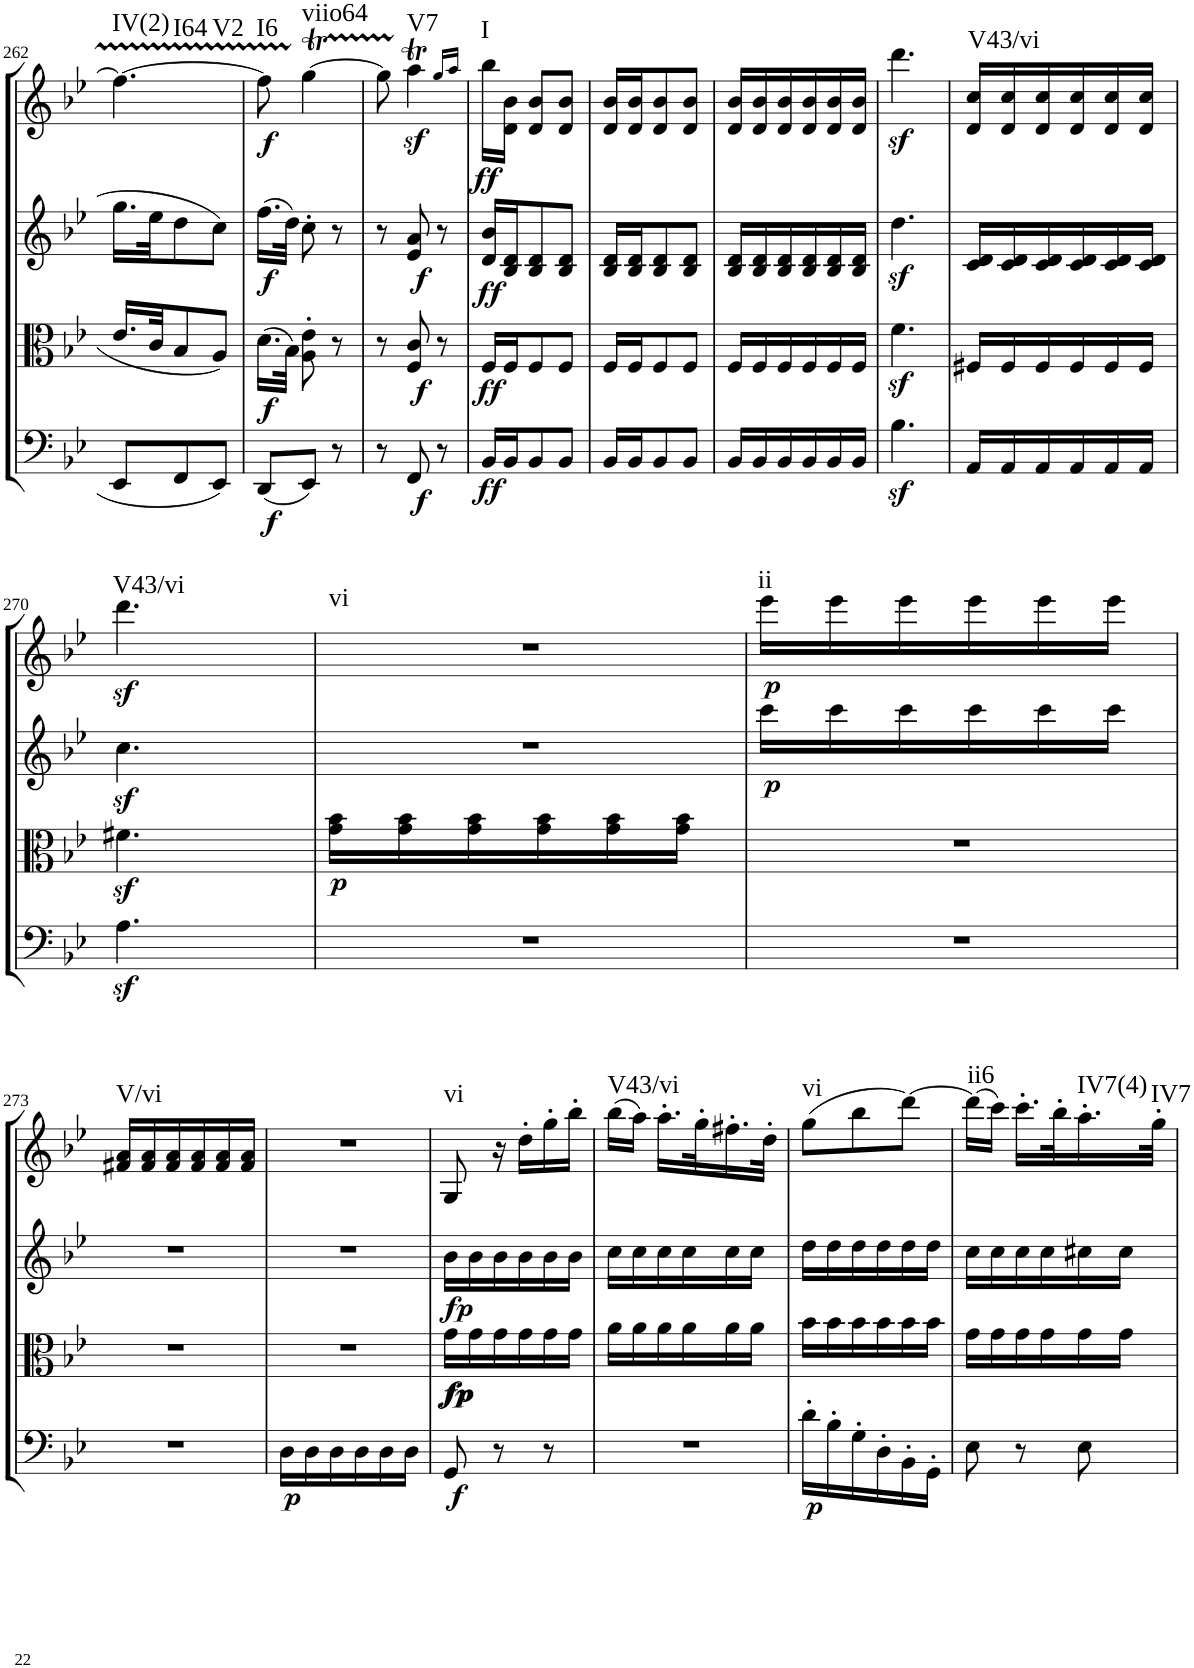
**kern	**dynam	**kern	**dynam	**kern	**dynam	**kern	**dynam	**harte
*part4	*part4	*part3	*part3	*part2	*part2	*part1	*part1	*part1
*staff4	*staff4	*staff3	*staff3	*staff2	*staff2	*staff1	*staff1	*
*I"Cello	*	*I"Viola	*	*I"2nd Violin	*	*I"1st Violin	*	*
*	*	*I'Vla	*	*I'Vln	*	*I'Vln	*	*
!!LO:PB:g=z
*clefF4	*	*clefC3	*	*clefG2	*	*clefG2	*	*
*k[b-e-]	*	*k[b-e-]	*	*k[b-e-]	*	*k[b-e-]	*	*
*B-:	*	*B-:	*	*B-:	*	*B-:	*	*
*M3/8	*	*M3/8	*	*M3/8	*	*M3/8	*	*
=262	=262	=262	=262	=262	=262	=262	=262	=262
!	!	!	!	!	!	!	!	!LO:H:n=1:kt=IV(2)
!	!	!	!	!	!	!	!	!LO:H:n=2:kt=I64
!	!	!	!	!	!	!	!	!LO:H:n=3:kt=V2
8EE-/L	.	16.e-/LL	.	16.gg\LL	.	4.ff\_	.	N N N
.	.	32c/JK	.	32ee-\JK	.	.	.	.
8FF/	.	8B-/	.	8dd\	.	.	.	.
8EE-/J	.	8A/J	.	8cc\J	.	.	.	.
=263	=263	=263	=263	=263	=263	=263	=263	=263
!	!LO:DY:b	!	!LO:DY:b	!	!LO:DY:b	!	!LO:DY:b	!LO:H:kt=I6
(8DD/L	f	(16.d\LL	f	(16.ff\LL	f	8ff\]	f	N
.	.	32B-\JJk)	.	32dd\JJk)	.	.	.	.
!	!	!	!	!	!	!	!	!LO:H:kt=viio64
8EE-/J)	.	8A\' 8e-\'	.	8cc'\	.	[4ggT\	.	N
8r	.	8r	.	8r	.	.	.	.
=264	=264	=264	=264	=264	=264	=264	=264	=264
8r	.	8r	.	8r	.	8ggTTT\]	.	.
!	!LO:DY:b	!	!LO:DY:b	!	!LO:DY:b	!	!LO:DY:b	!LO:H:kt=V7
8FF/	f	8F/ 8c/	f	8e-/ 8a/	f	4aat\	sf	N
8r	.	8r	.	8r	.	.	.	.
.	.	.	.	.	.	16qgg/LL	.	.
.	.	.	.	.	.	16qaa/JJ	.	.
=265	=265	=265	=265	=265	=265	=265	=265	=265
!	!LO:DY:b	!	!LO:DY:b	!	!LO:DY:b	!	!LO:DY:b	!LO:H:kt=I
16BB-/LL	ff	16F/LL	ff	16d/ 16b-/LL	ff	16bb-\LL	ff	N
16BB-/J	.	16F/J	.	16B-/ 16d/J	.	16d\ 16b-\JJ	.	.
8BB-/	.	8F/	.	8B-/ 8d/	.	8d/ 8b-/L	.	.
8BB-/J	.	8F/J	.	8B-/ 8d/J	.	8d/ 8b-/J	.	.
=266	=266	=266	=266	=266	=266	=266	=266	=266
16BB-/LL	.	16F/LL	.	16B-/ 16d/LL	.	16d/ 16b-/LL	.	.
16BB-/J	.	16F/J	.	16B-/ 16d/J	.	16d/ 16b-/J	.	.
8BB-/	.	8F/	.	8B-/ 8d/	.	8d/ 8b-/	.	.
8BB-/J	.	8F/J	.	8B-/ 8d/J	.	8d/ 8b-/J	.	.
=267	=267	=267	=267	=267	=267	=267	=267	=267
16BB-/LL	.	16F/LL	.	16B-/ 16d/LL	.	16d/ 16b-/LL	.	.
16BB-/	.	16F/	.	16B-/ 16d/	.	16d/ 16b-/	.	.
16BB-/	.	16F/	.	16B-/ 16d/	.	16d/ 16b-/	.	.
16BB-/	.	16F/	.	16B-/ 16d/	.	16d/ 16b-/	.	.
16BB-/	.	16F/	.	16B-/ 16d/	.	16d/ 16b-/	.	.
16BB-/JJ	.	16F/JJ	.	16B-/ 16d/JJ	.	16d/ 16b-/JJ	.	.
=268	=268	=268	=268	=268	=268	=268	=268	=268
4.B-z<\	.	4.fz<\	.	4.ddz<\	.	4.dddz<\	.	.
=269	=269	=269	=269	=269	=269	=269	=269	=269
!	!	!	!	!	!	!	!	!LO:H:kt=V43/vi
16AA/LL	.	16F#X/LL	.	16c/ 16d/LL	.	16d/ 16cc/LL	.	N
16AA/	.	16F#/	.	16c/ 16d/	.	16d/ 16cc/	.	.
16AA/	.	16F#/	.	16c/ 16d/	.	16d/ 16cc/	.	.
16AA/	.	16F#/	.	16c/ 16d/	.	16d/ 16cc/	.	.
16AA/	.	16F#/	.	16c/ 16d/	.	16d/ 16cc/	.	.
16AA/JJ	.	16F#/JJ	.	16c/ 16d/JJ	.	16d/ 16cc/JJ	.	.
!!LO:LB:g=z
=270	=270	=270	=270	=270	=270	=270	=270	=270
!	!	!	!	!	!	!	!LO:DY:b	!LO:H:kt=V43/vi
4.Az<\	.	4.f#Xz<\	.	4.ccz<\	.	4.ddd\	sf	N
=271	=271	=271	=271	=271	=271	=271	=271	=271
!	!	!	!LO:DY:b	!	!	!	!	!LO:H:kt=vi
4.r	.	16g\ 16b-\LL	p	4.r	.	4.r	.	N
.	.	16g\ 16b-\	.	.	.	.	.	.
.	.	16g\ 16b-\	.	.	.	.	.	.
.	.	16g\ 16b-\	.	.	.	.	.	.
.	.	16g\ 16b-\	.	.	.	.	.	.
.	.	16g\ 16b-\JJ	.	.	.	.	.	.
=272	=272	=272	=272	=272	=272	=272	=272	=272
!	!	!	!	!	!LO:DY:b	!	!LO:DY:b	!LO:H:kt=ii
4.r	.	4.r	.	16ccc\LL	p	16eee-\LL	p	N
.	.	.	.	16ccc\	.	16eee-\	.	.
.	.	.	.	16ccc\	.	16eee-\	.	.
.	.	.	.	16ccc\	.	16eee-\	.	.
.	.	.	.	16ccc\	.	16eee-\	.	.
.	.	.	.	16ccc\JJ	.	16eee-\JJ	.	.
!!LO:LB:g=z
=273	=273	=273	=273	=273	=273	=273	=273	=273
!	!	!	!	!	!	!	!	!LO:H:kt=V/vi
4.r	.	4.r	.	4.r	.	16f#X/ 16a/LL	.	N
.	.	.	.	.	.	16f#/ 16a/	.	.
.	.	.	.	.	.	16f#/ 16a/	.	.
.	.	.	.	.	.	16f#/ 16a/	.	.
.	.	.	.	.	.	16f#/ 16a/	.	.
.	.	.	.	.	.	16f#/ 16a/JJ	.	.
=274	=274	=274	=274	=274	=274	=274	=274	=274
!	!LO:DY:b	!	!	!	!	!	!	!
16D\LL	p	4.r	.	4.r	.	4.r	.	.
16D\	.	.	.	.	.	.	.	.
16D\	.	.	.	.	.	.	.	.
16D\	.	.	.	.	.	.	.	.
16D\	.	.	.	.	.	.	.	.
16D\JJ	.	.	.	.	.	.	.	.
=275	=275	=275	=275	=275	=275	=275	=275	=275
!	!LO:DY:b	!	!LO:DY:b	!	!	!	!	!
!	!	!	!LO:DY:n=1:b	!	!LO:DY:b	!	!	!LO:H:kt=vi
8GG/	f	16g\LL	fp fp	16b-\LL	fp	8G/	.	N
.	.	16g\	.	16b-\	.	.	.	.
8r	.	16g\	.	16b-\	.	16r	.	.
.	.	16g\	.	16b-\	.	16dd'\LL	.	.
8r	.	16g\	.	16b-\	.	16gg'\	.	.
.	.	16g\JJ	.	16b-\JJ	.	16bb-'\JJ	.	.
=276	=276	=276	=276	=276	=276	=276	=276	=276
!	!	!	!	!	!	!	!	!LO:H:kt=V43/vi
4.r	.	16a\LL	.	16cc\LL	.	(16bb-\LL	.	N
.	.	16a\	.	16cc\	.	16aa\JJ)	.	.
.	.	16a\	.	16cc\	.	16.aa'\LL	.	.
.	.	16a\	.	16cc\	.	.	.	.
.	.	.	.	.	.	32gg'\K	.	.
.	.	16a\	.	16cc\	.	16.ff#X'\	.	.
.	.	16a\JJ	.	16cc\JJ	.	.	.	.
.	.	.	.	.	.	32dd'\JJk	.	.
=277	=277	=277	=277	=277	=277	=277	=277	=277
!	!LO:DY:b	!	!	!	!	!	!	!LO:H:kt=vi
16d'\LL	p	16b-\LL	.	16dd\LL	.	(8gg\L	.	N
16B-'\	.	16b-\	.	16dd\	.	.	.	.
16G'\	.	16b-\	.	16dd\	.	8bb-\	.	.
16D'\	.	16b-\	.	16dd\	.	.	.	.
16BB-'\	.	16b-\	.	16dd\	.	[8ddd\J)	.	.
16GG'\JJ	.	16b-\JJ	.	16dd\JJ	.	.	.	.
=278	=278	=278	=278	=278	=278	=278	=278	=278
!	!	!	!	!	!	!	!	!LO:H:kt=ii6
8E-\	.	16g\LL	.	16cc\LL	.	(16ddd\LL]	.	N
.	.	16g\	.	16cc\	.	16ccc\JJ)	.	.
8r	.	16g\	.	16cc\	.	16.ccc'\LL	.	.
.	.	16g\	.	16cc\	.	.	.	.
.	.	.	.	.	.	32bb-'\K	.	.
!	!	!	!	!	!	!	!	!LO:H:kt=IV7(4)
8E-\	.	16g\	.	16cc#X\	.	16.aa'\	.	N
.	.	16g\JJ	.	16cc#\JJ	.	.	.	.
!	!	!	!	!	!	!	!	!LO:H:kt=IV7
.	.	.	.	.	.	32gg'\JJk	.	N
=	=	=	=	=	=	=	=	=
*-	*-	*-	*-	*-	*-	*-	*-	*-
